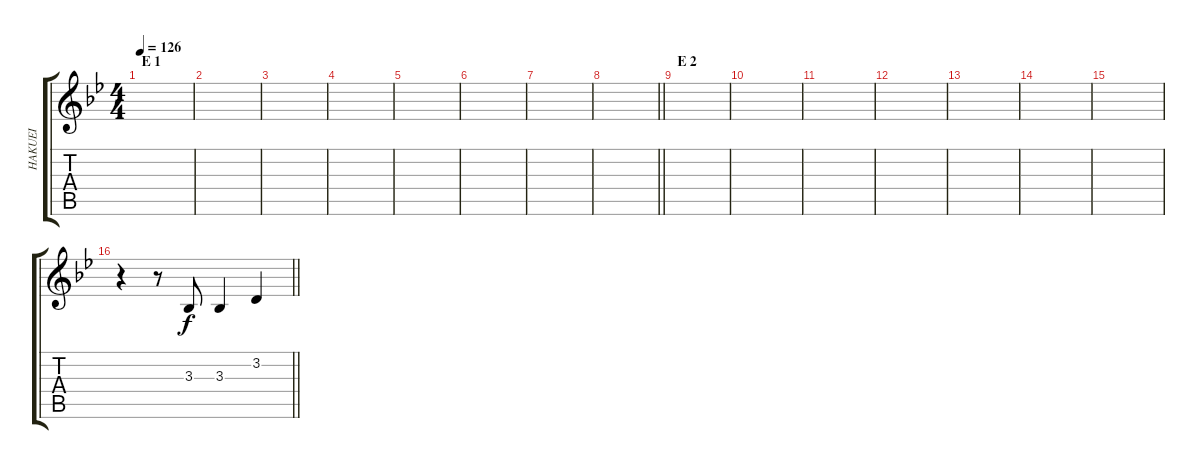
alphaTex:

\track ("HAKUEI" "HAKUEI") {instrument oboe}
\staff {score tabs}
\tuning (E4 B3 G3 D3 A2 E2) {hide}
\ts (4 4)
\section ("" "E 1")
\tempo 126
\clef g2
\ks bb
|
|
|
|
|
|
|
\barLineRight lightlight
|
\section ("" "E 2")
|
|
|
|
|
|
|
\barLineRight lightlight
r.4 r.8 3.3.8 3.3.4 3.2.4
